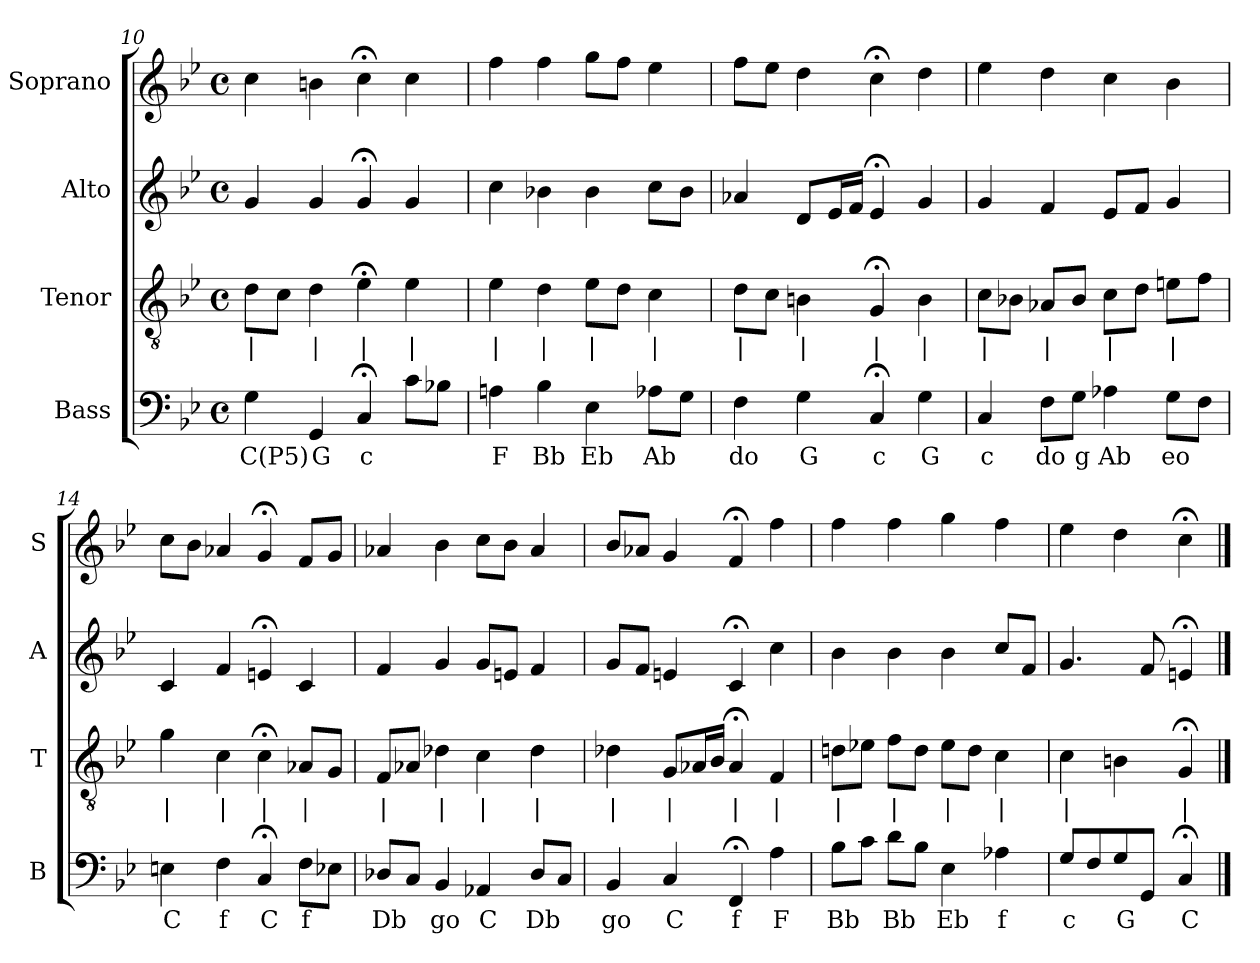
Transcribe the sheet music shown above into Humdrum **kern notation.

**kern	**text	**kern	**text	**kern	**kern
*part4	*part4	*part3	*part3	*part2	*part1
*staff4	*staff4	*staff3	*staff3	*staff2	*staff1
*I"Bass	*	*I"Tenor	*	*I"Alto	*I"Soprano
*I'B	*	*I'T	*	*I'A	*I'S
*clefF4	*	*clefGv2	*	*clefG2	*clefG2
*k[b-e-]	*	*k[b-e-]	*	*k[b-e-]	*k[b-e-]
*C:dor	*	*C:dor	*	*C:dor	*C:dor
*M4/4	*	*M4/4	*	*M4/4	*M4/4
*met(c)	*	*met(c)	*	*met(c)	*met(c)
=10	=10	=10	=10	=10	=10
4G	C(P5)	8dL	|	4g	4cc
.	.	8cJ	.	.	.
4GG	G	4d	|	4g	4bn
4C;<	c	4e-;<	|	4g;<	4cc;<
8cL	.	4e-	|	4g	4cc
8B-XJ	.	.	.	.	.
=11	=11	=11	=11	=11	=11
4An	F	4e-	|	4cc	4ff
4B-	Bb	4d	|	4b-X	4ff
4E-	Eb	8e-L	|	4b-	8ggL
.	.	8dJ	.	.	8ffJ
8A-XL	Ab	4c	|	8ccL	4ee-
8GJ	.	.	.	8b-J	.
=12	=12	=12	=12	=12	=12
4F	do	8dL	|	4a-X	8ffL
.	.	8cJ	.	.	8ee-J
4G	G	4Bn	|	8dL	4dd
.	.	.	.	16e-L	.
.	.	.	.	16fJJ	.
4C;<	c	4G;<	|	4e-;<	4cc;<
4G	G	4B	|	4g	4dd
=13	=13	=13	=13	=13	=13
4C	c	8cL	|	4g	4ee-
.	.	8B-XJ	.	.	.
8FL	do	8A-XL	|	4f	4dd
8GJ	g	8B-J	.	.	.
4A-X	Ab	8cL	|	8e-L	4cc
.	.	8dJ	.	8fJ	.
8GL	eo	8enL	|	4g	4b-
8FJ	.	8fJ	.	.	.
=14	=14	=14	=14	=14	=14
4En	C	4g	|	4c	8ccL
.	.	.	.	.	8b-J
4F	f	4c	|	4f	4a-X
4C;<	C	4c;<	|	4en;<	4g;<
8FL	f	8A-XL	|	4c	8fL
8E-XJ	.	8GJ	.	.	8gJ
=15	=15	=15	=15	=15	=15
8D-XL	Db	8FL	|	4f	4a-X
8CJ	.	8A-XJ	.	.	.
4BB-	go	4d-X	|	4g	4b-
4AA-X	C	4c	|	8gL	8ccL
.	.	.	.	8enJ	8b-J
8D-L	Db	4d-	|	4f	4a-
8CJ	.	.	.	.	.
=16	=16	=16	=16	=16	=16
4BB-	go	4d-X	|	8gL	8b-L
.	.	.	.	8fJ	8a-XJ
4C	C	8GL	|	4en	4g
.	.	16A-XL	.	.	.
.	.	16B-JJ	.	.	.
4FF;<	f	4A-;<	|	4c;<	4f;<
4A	F	4F	|	4cc	4ff
=17	=17	=17	=17	=17	=17
8B-L	Bb	8dnL	|	4b-	4ff
8cJ	.	8e-XJ	.	.	.
8dL	Bb	8fL	|	4b-	4ff
8B-J	.	8dJ	.	.	.
4E-	Eb	8e-L	|	4b-	4gg
.	.	8dJ	.	.	.
4A-X	f	4c	|	8ccL	4ff
.	.	.	.	8fJ	.
=18	=18	=18	=18	=18	=18
8GL	c	4c	|	4.g	4ee-
8F	.	.	.	.	.
8G	G	4Bn	.	.	4dd
8GGJ	.	.	.	8f	.
4C;<	C	4G;<	|	4en;<	4cc;<
==	==	==	==	==	==
*-	*-	*-	*-	*-	*-
